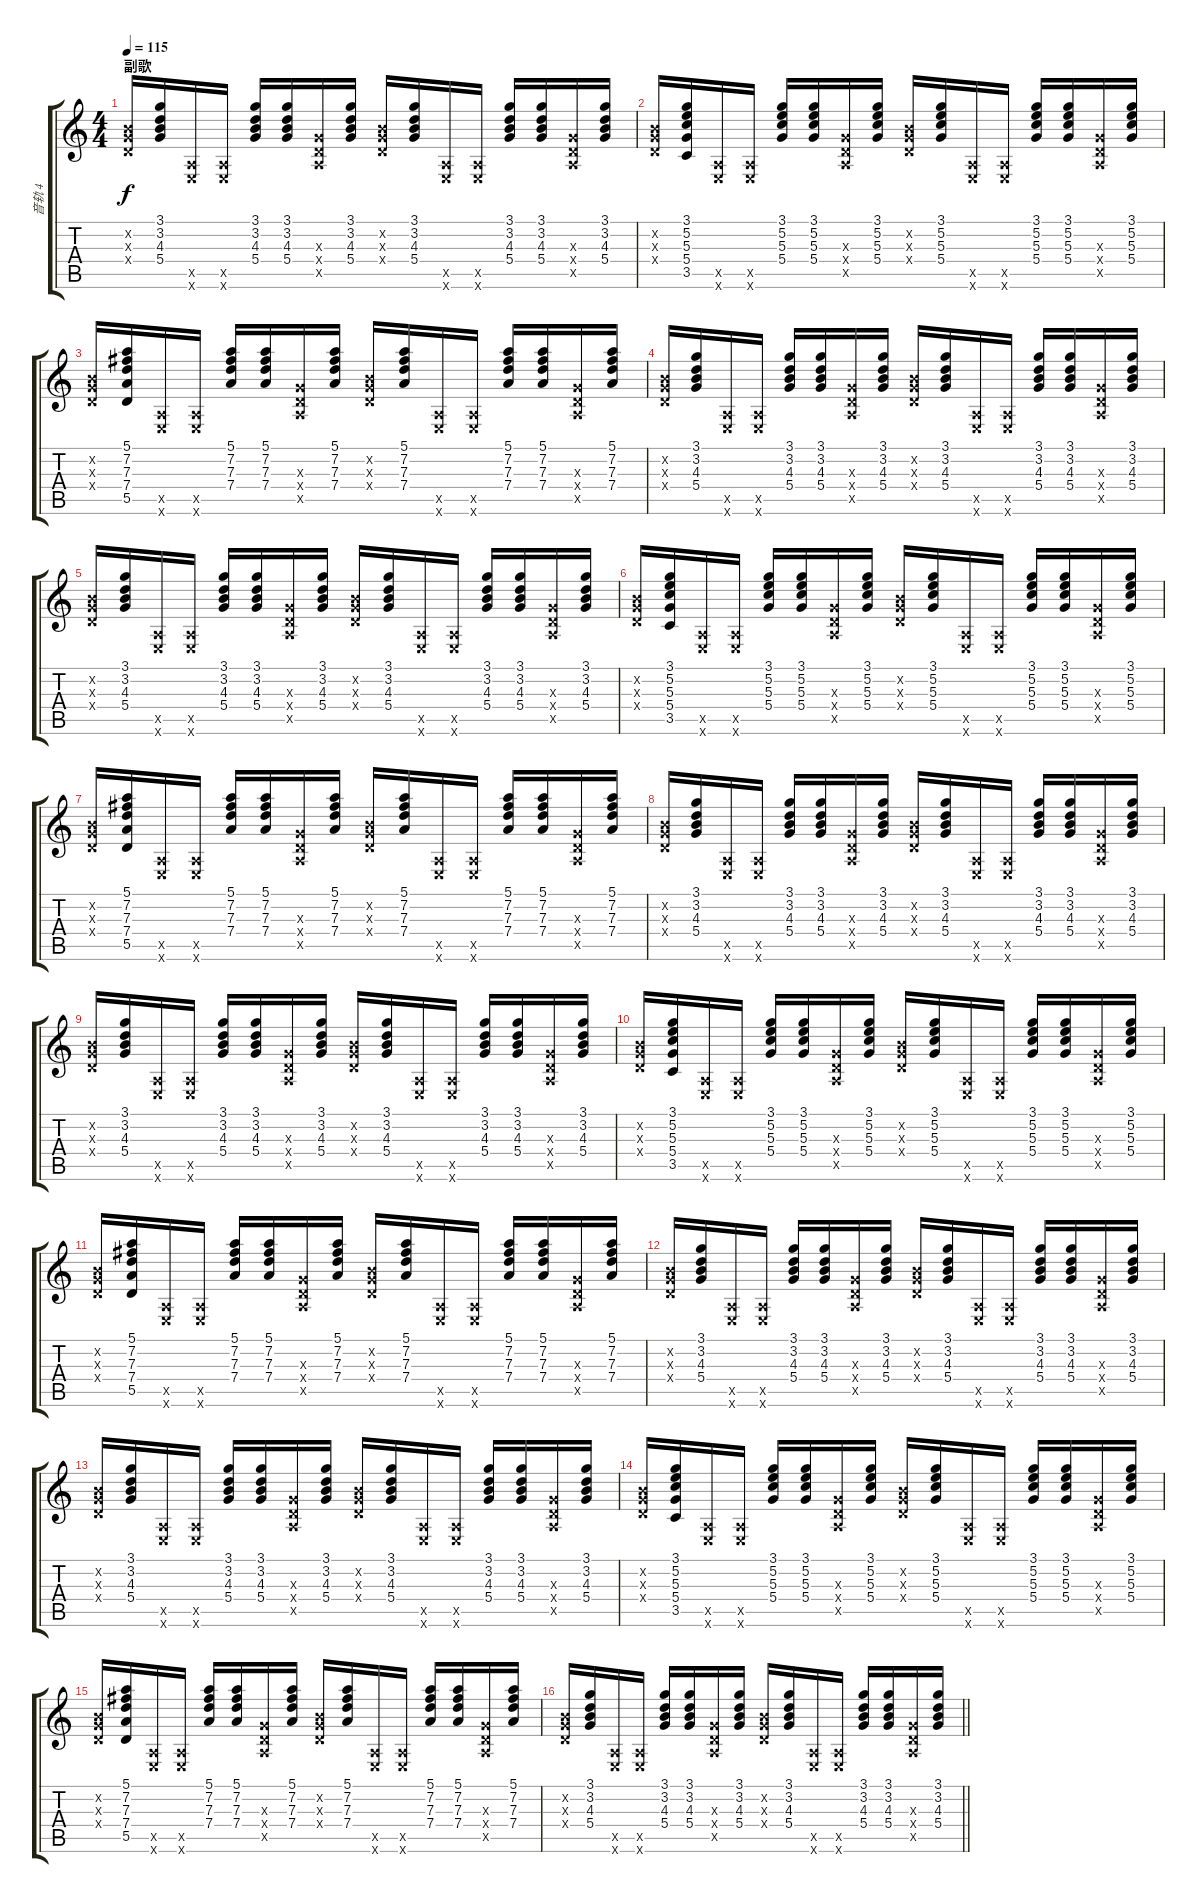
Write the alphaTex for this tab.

\track ("音轨 4" "音轨 4") {instrument electricguitarjazz}
\staff {score tabs}
\tuning (E4 B3 G3 D3 A2 E2) {hide}
\ts (4 4)
\section ("" "副歌")
\tempo 115
\clef g2
\ks c
(0.2{x} 0.3{x} 0.4{x}).16{dy f} (3.1 3.2 4.3 5.4).16 (0.5{x} 0.6{x}).16 (0.5{x} 0.6{x}).16 (3.1 3.2 4.3 5.4).16 (3.1 3.2 4.3 5.4).16 (0.3{x} 0.4{x} 0.5{x}).16 (3.1 3.2 4.3 5.4).16 (0.2{x} 0.3{x} 0.4{x}).16 (3.1 3.2 4.3 5.4).16 (0.5{x} 0.6{x}).16 (0.5{x} 0.6{x}).16 (3.1 3.2 4.3 5.4).16 (3.1 3.2 4.3 5.4).16 (0.3{x} 0.4{x} 0.5{x}).16 (3.1 3.2 4.3 5.4).16 |
(0.2{x} 0.3{x} 0.4{x}).16 (3.1 5.2 5.3 5.4 3.5).16 (0.5{x} 0.6{x}).16 (0.5{x} 0.6{x}).16 (3.1 5.2 5.3 5.4).16 (3.1 5.2 5.3 5.4).16 (0.3{x} 0.4{x} 0.5{x}).16 (3.1 5.2 5.3 5.4).16 (0.2{x} 0.3{x} 0.4{x}).16 (3.1 5.2 5.3 5.4).16 (0.5{x} 0.6{x}).16 (0.5{x} 0.6{x}).16 (3.1 5.2 5.3 5.4).16 (3.1 5.2 5.3 5.4).16 (0.3{x} 0.4{x} 0.5{x}).16 (3.1 5.2 5.3 5.4).16 |
(0.2{x} 0.3{x} 0.4{x}).16 (5.1 7.2 7.3 7.4 5.5).16 (0.5{x} 0.6{x}).16 (0.5{x} 0.6{x}).16 (5.1 7.2 7.3 7.4).16 (5.1 7.2 7.3 7.4).16 (0.3{x} 0.4{x} 0.5{x}).16 (5.1 7.2 7.3 7.4).16 (0.2{x} 0.3{x} 0.4{x}).16 (5.1 7.2 7.3 7.4).16 (0.5{x} 0.6{x}).16 (0.5{x} 0.6{x}).16 (5.1 7.2 7.3 7.4).16 (5.1 7.2 7.3 7.4).16 (0.3{x} 0.4{x} 0.5{x}).16 (5.1 7.2 7.3 7.4).16 |
(0.2{x} 0.3{x} 0.4{x}).16 (3.1 3.2 4.3 5.4).16 (0.5{x} 0.6{x}).16 (0.5{x} 0.6{x}).16 (3.1 3.2 4.3 5.4).16 (3.1 3.2 4.3 5.4).16 (0.3{x} 0.4{x} 0.5{x}).16 (3.1 3.2 4.3 5.4).16 (0.2{x} 0.3{x} 0.4{x}).16 (3.1 3.2 4.3 5.4).16 (0.5{x} 0.6{x}).16 (0.5{x} 0.6{x}).16 (3.1 3.2 4.3 5.4).16 (3.1 3.2 4.3 5.4).16 (0.3{x} 0.4{x} 0.5{x}).16 (3.1 3.2 4.3 5.4).16 |
(0.2{x} 0.3{x} 0.4{x}).16 (3.1 3.2 4.3 5.4).16 (0.5{x} 0.6{x}).16 (0.5{x} 0.6{x}).16 (3.1 3.2 4.3 5.4).16 (3.1 3.2 4.3 5.4).16 (0.3{x} 0.4{x} 0.5{x}).16 (3.1 3.2 4.3 5.4).16 (0.2{x} 0.3{x} 0.4{x}).16 (3.1 3.2 4.3 5.4).16 (0.5{x} 0.6{x}).16 (0.5{x} 0.6{x}).16 (3.1 3.2 4.3 5.4).16 (3.1 3.2 4.3 5.4).16 (0.3{x} 0.4{x} 0.5{x}).16 (3.1 3.2 4.3 5.4).16 |
(0.2{x} 0.3{x} 0.4{x}).16 (3.1 5.2 5.3 5.4 3.5).16 (0.5{x} 0.6{x}).16 (0.5{x} 0.6{x}).16 (3.1 5.2 5.3 5.4).16 (3.1 5.2 5.3 5.4).16 (0.3{x} 0.4{x} 0.5{x}).16 (3.1 5.2 5.3 5.4).16 (0.2{x} 0.3{x} 0.4{x}).16 (3.1 5.2 5.3 5.4).16 (0.5{x} 0.6{x}).16 (0.5{x} 0.6{x}).16 (3.1 5.2 5.3 5.4).16 (3.1 5.2 5.3 5.4).16 (0.3{x} 0.4{x} 0.5{x}).16 (3.1 5.2 5.3 5.4).16 |
(0.2{x} 0.3{x} 0.4{x}).16 (5.1 7.2 7.3 7.4 5.5).16 (0.5{x} 0.6{x}).16 (0.5{x} 0.6{x}).16 (5.1 7.2 7.3 7.4).16 (5.1 7.2 7.3 7.4).16 (0.3{x} 0.4{x} 0.5{x}).16 (5.1 7.2 7.3 7.4).16 (0.2{x} 0.3{x} 0.4{x}).16 (5.1 7.2 7.3 7.4).16 (0.5{x} 0.6{x}).16 (0.5{x} 0.6{x}).16 (5.1 7.2 7.3 7.4).16 (5.1 7.2 7.3 7.4).16 (0.3{x} 0.4{x} 0.5{x}).16 (5.1 7.2 7.3 7.4).16 |
(0.2{x} 0.3{x} 0.4{x}).16 (3.1 3.2 4.3 5.4).16 (0.5{x} 0.6{x}).16 (0.5{x} 0.6{x}).16 (3.1 3.2 4.3 5.4).16 (3.1 3.2 4.3 5.4).16 (0.3{x} 0.4{x} 0.5{x}).16 (3.1 3.2 4.3 5.4).16 (0.2{x} 0.3{x} 0.4{x}).16 (3.1 3.2 4.3 5.4).16 (0.5{x} 0.6{x}).16 (0.5{x} 0.6{x}).16 (3.1 3.2 4.3 5.4).16 (3.1 3.2 4.3 5.4).16 (0.3{x} 0.4{x} 0.5{x}).16 (3.1 3.2 4.3 5.4).16 |
(0.2{x} 0.3{x} 0.4{x}).16 (3.1 3.2 4.3 5.4).16 (0.5{x} 0.6{x}).16 (0.5{x} 0.6{x}).16 (3.1 3.2 4.3 5.4).16 (3.1 3.2 4.3 5.4).16 (0.3{x} 0.4{x} 0.5{x}).16 (3.1 3.2 4.3 5.4).16 (0.2{x} 0.3{x} 0.4{x}).16 (3.1 3.2 4.3 5.4).16 (0.5{x} 0.6{x}).16 (0.5{x} 0.6{x}).16 (3.1 3.2 4.3 5.4).16 (3.1 3.2 4.3 5.4).16 (0.3{x} 0.4{x} 0.5{x}).16 (3.1 3.2 4.3 5.4).16 |
(0.2{x} 0.3{x} 0.4{x}).16 (3.1 5.2 5.3 5.4 3.5).16 (0.5{x} 0.6{x}).16 (0.5{x} 0.6{x}).16 (3.1 5.2 5.3 5.4).16 (3.1 5.2 5.3 5.4).16 (0.3{x} 0.4{x} 0.5{x}).16 (3.1 5.2 5.3 5.4).16 (0.2{x} 0.3{x} 0.4{x}).16 (3.1 5.2 5.3 5.4).16 (0.5{x} 0.6{x}).16 (0.5{x} 0.6{x}).16 (3.1 5.2 5.3 5.4).16 (3.1 5.2 5.3 5.4).16 (0.3{x} 0.4{x} 0.5{x}).16 (3.1 5.2 5.3 5.4).16 |
(0.2{x} 0.3{x} 0.4{x}).16 (5.1 7.2 7.3 7.4 5.5).16 (0.5{x} 0.6{x}).16 (0.5{x} 0.6{x}).16 (5.1 7.2 7.3 7.4).16 (5.1 7.2 7.3 7.4).16 (0.3{x} 0.4{x} 0.5{x}).16 (5.1 7.2 7.3 7.4).16 (0.2{x} 0.3{x} 0.4{x}).16 (5.1 7.2 7.3 7.4).16 (0.5{x} 0.6{x}).16 (0.5{x} 0.6{x}).16 (5.1 7.2 7.3 7.4).16 (5.1 7.2 7.3 7.4).16 (0.3{x} 0.4{x} 0.5{x}).16 (5.1 7.2 7.3 7.4).16 |
(0.2{x} 0.3{x} 0.4{x}).16 (3.1 3.2 4.3 5.4).16 (0.5{x} 0.6{x}).16 (0.5{x} 0.6{x}).16 (3.1 3.2 4.3 5.4).16 (3.1 3.2 4.3 5.4).16 (0.3{x} 0.4{x} 0.5{x}).16 (3.1 3.2 4.3 5.4).16 (0.2{x} 0.3{x} 0.4{x}).16 (3.1 3.2 4.3 5.4).16 (0.5{x} 0.6{x}).16 (0.5{x} 0.6{x}).16 (3.1 3.2 4.3 5.4).16 (3.1 3.2 4.3 5.4).16 (0.3{x} 0.4{x} 0.5{x}).16 (3.1 3.2 4.3 5.4).16 |
(0.2{x} 0.3{x} 0.4{x}).16 (3.1 3.2 4.3 5.4).16 (0.5{x} 0.6{x}).16 (0.5{x} 0.6{x}).16 (3.1 3.2 4.3 5.4).16 (3.1 3.2 4.3 5.4).16 (0.3{x} 0.4{x} 0.5{x}).16 (3.1 3.2 4.3 5.4).16 (0.2{x} 0.3{x} 0.4{x}).16 (3.1 3.2 4.3 5.4).16 (0.5{x} 0.6{x}).16 (0.5{x} 0.6{x}).16 (3.1 3.2 4.3 5.4).16 (3.1 3.2 4.3 5.4).16 (0.3{x} 0.4{x} 0.5{x}).16 (3.1 3.2 4.3 5.4).16 |
(0.2{x} 0.3{x} 0.4{x}).16 (3.1 5.2 5.3 5.4 3.5).16 (0.5{x} 0.6{x}).16 (0.5{x} 0.6{x}).16 (3.1 5.2 5.3 5.4).16 (3.1 5.2 5.3 5.4).16 (0.3{x} 0.4{x} 0.5{x}).16 (3.1 5.2 5.3 5.4).16 (0.2{x} 0.3{x} 0.4{x}).16 (3.1 5.2 5.3 5.4).16 (0.5{x} 0.6{x}).16 (0.5{x} 0.6{x}).16 (3.1 5.2 5.3 5.4).16 (3.1 5.2 5.3 5.4).16 (0.3{x} 0.4{x} 0.5{x}).16 (3.1 5.2 5.3 5.4).16 |
(0.2{x} 0.3{x} 0.4{x}).16 (5.1 7.2 7.3 7.4 5.5).16 (0.5{x} 0.6{x}).16 (0.5{x} 0.6{x}).16 (5.1 7.2 7.3 7.4).16 (5.1 7.2 7.3 7.4).16 (0.3{x} 0.4{x} 0.5{x}).16 (5.1 7.2 7.3 7.4).16 (0.2{x} 0.3{x} 0.4{x}).16 (5.1 7.2 7.3 7.4).16 (0.5{x} 0.6{x}).16 (0.5{x} 0.6{x}).16 (5.1 7.2 7.3 7.4).16 (5.1 7.2 7.3 7.4).16 (0.3{x} 0.4{x} 0.5{x}).16 (5.1 7.2 7.3 7.4).16 |
\barLineRight lightlight
(0.2{x} 0.3{x} 0.4{x}).16 (3.1 3.2 4.3 5.4).16 (0.5{x} 0.6{x}).16 (0.5{x} 0.6{x}).16 (3.1 3.2 4.3 5.4).16 (3.1 3.2 4.3 5.4).16 (0.3{x} 0.4{x} 0.5{x}).16 (3.1 3.2 4.3 5.4).16 (0.2{x} 0.3{x} 0.4{x}).16 (3.1 3.2 4.3 5.4).16 (0.5{x} 0.6{x}).16 (0.5{x} 0.6{x}).16 (3.1 3.2 4.3 5.4).16 (3.1 3.2 4.3 5.4).16 (0.3{x} 0.4{x} 0.5{x}).16 (3.1 3.2 4.3 5.4).16
